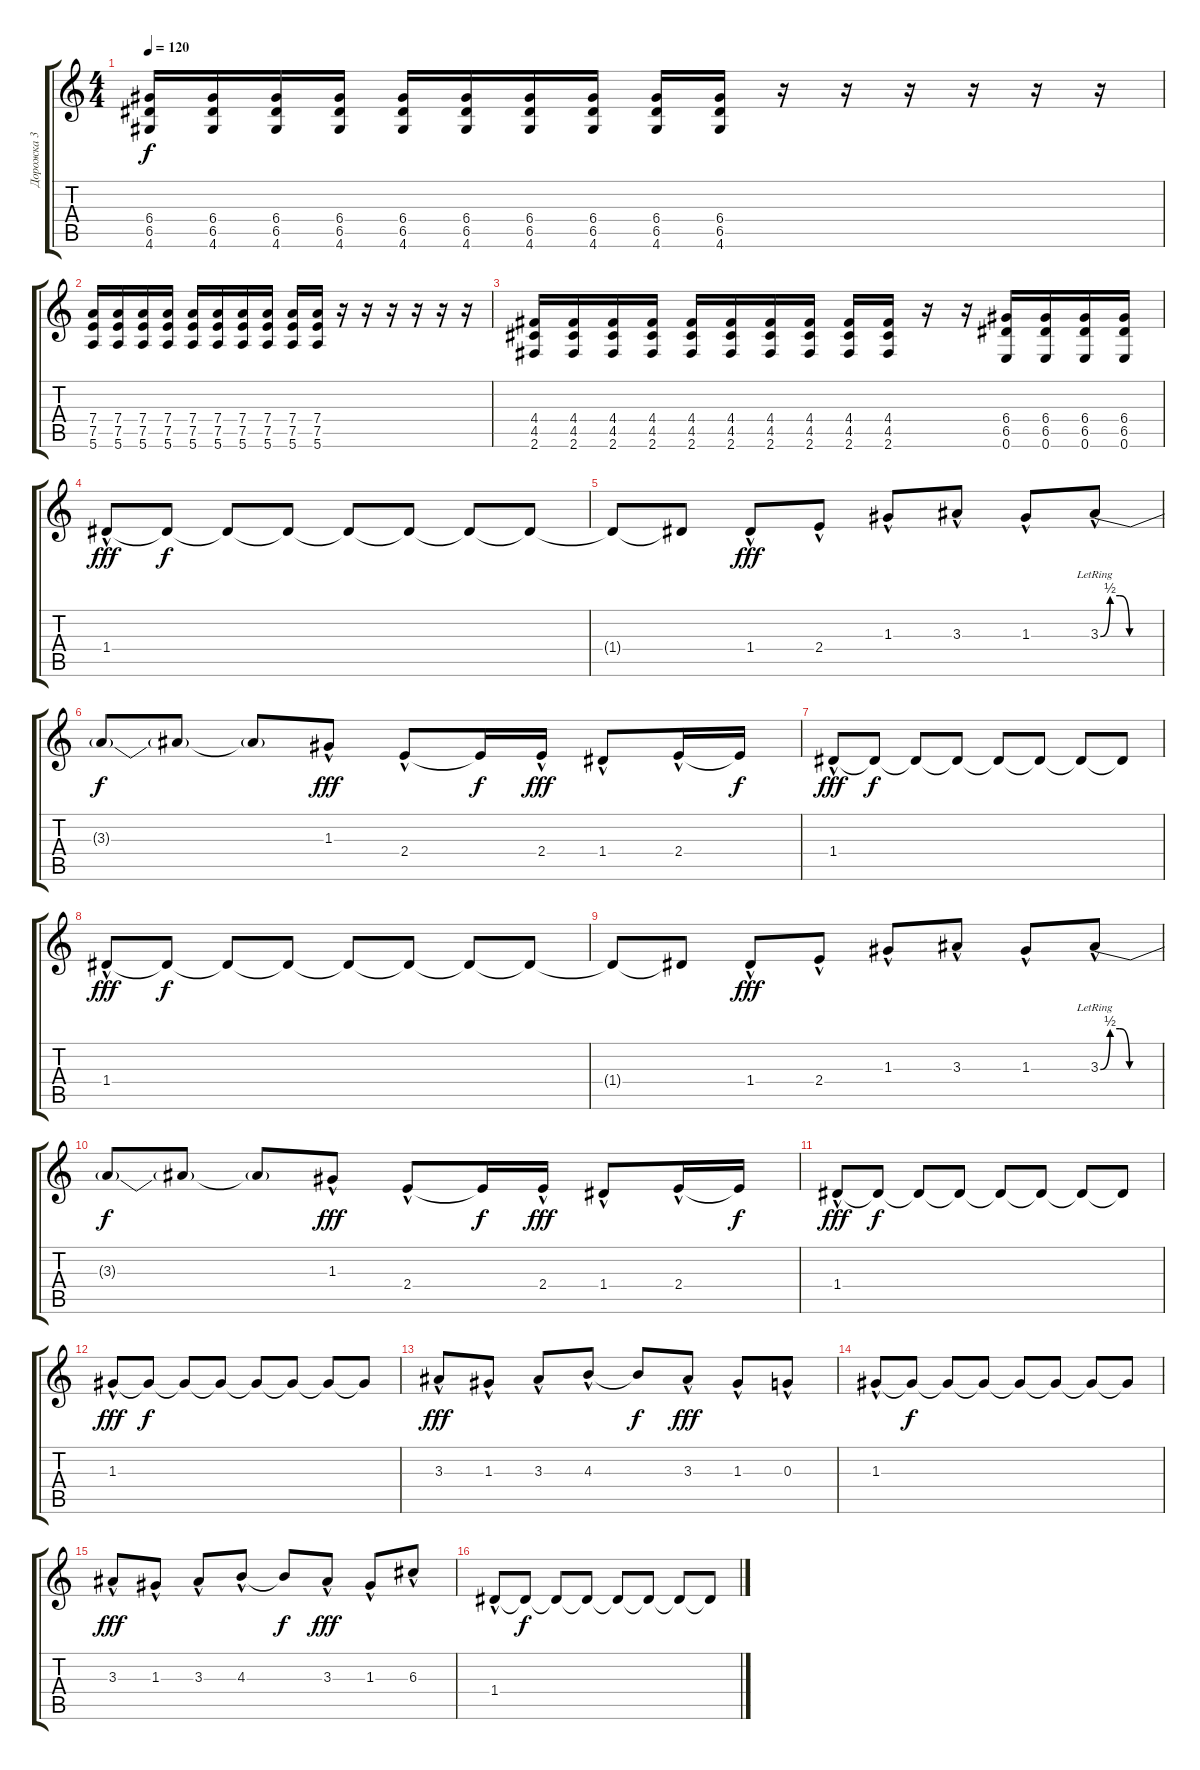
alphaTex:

\track ("Дорожка 3" "Дорожка 3") {instrument distortionguitar}
\staff {score tabs}
\tuning (E4 B3 G3 D3 A2 E2) {hide}
\ts (4 4)
\tempo 120
\clef g2
\ks c
(6.4 6.5 4.6).16{dy f} (6.4 6.5 4.6).16 (6.4 6.5 4.6).16 (6.4 6.5 4.6).16 (6.4 6.5 4.6).16 (6.4 6.5 4.6).16 (6.4 6.5 4.6).16 (6.4 6.5 4.6).16 (6.4 6.5 4.6).16 (6.4 6.5 4.6).16 r.16 r.16 r.16 r.16 r.16 r.16 |
(7.4 7.5 5.6).16 (7.4 7.5 5.6).16 (7.4 7.5 5.6).16 (7.4 7.5 5.6).16 (7.4 7.5 5.6).16 (7.4 7.5 5.6).16 (7.4 7.5 5.6).16 (7.4 7.5 5.6).16 (7.4 7.5 5.6).16 (7.4 7.5 5.6).16 r.16 r.16 r.16 r.16 r.16 r.16 |
(4.4 4.5 2.6).16 (4.4 4.5 2.6).16 (4.4 4.5 2.6).16 (4.4 4.5 2.6).16 (4.4 4.5 2.6).16 (4.4 4.5 2.6).16 (4.4 4.5 2.6).16 (4.4 4.5 2.6).16 (4.4 4.5 2.6).16 (4.4 4.5 2.6).16 r.16 r.16 (6.4 6.5 0.6).16 (6.4 6.5 0.6).16 (6.4 6.5 0.6).16 (6.4 6.5 0.6).16 |
1.4{hac}.8{dy fff} 1.4{t}.8{dy f} 1.4{t}.8 1.4{t}.8 1.4{t}.8 1.4{t}.8 1.4{t}.8 1.4{t}.8 |
1.4{t}.8 1.4{t}.8 1.4{hac}.8{dy fff} 2.4{hac}.8 1.3{hac}.8 3.3{hac}.8 1.3{hac}.8 3.3{be (custom 0 0 10 2 20 2 30 0 60 0) hac lr}.8 |
3.3{t}.8{dy f} 3.3{t}.8 3.3{t}.8 1.3{hac}.8{dy fff} 2.4{hac}.8 2.4{t}.16{dy f} 2.4{hac}.16{dy fff} 1.4{hac}.8 2.4{hac}.16 2.4{t}.16{dy f} |
1.4{hac}.8{dy fff} 1.4{t}.8{dy f} 1.4{t}.8 1.4{t}.8 1.4{t}.8 1.4{t}.8 1.4{t}.8 1.4{t}.8 |
1.4{hac}.8{dy fff} 1.4{t}.8{dy f} 1.4{t}.8 1.4{t}.8 1.4{t}.8 1.4{t}.8 1.4{t}.8 1.4{t}.8 |
1.4{t}.8 1.4{t}.8 1.4{hac}.8{dy fff} 2.4{hac}.8 1.3{hac}.8 3.3{hac}.8 1.3{hac}.8 3.3{be (custom 0 0 10 2 20 2 30 0 60 0) hac lr}.8 |
3.3{t}.8{dy f} 3.3{t}.8 3.3{t}.8 1.3{hac}.8{dy fff} 2.4{hac}.8 2.4{t}.16{dy f} 2.4{hac}.16{dy fff} 1.4{hac}.8 2.4{hac}.16 2.4{t}.16{dy f} |
1.4{hac}.8{dy fff} 1.4{t}.8{dy f} 1.4{t}.8 1.4{t}.8 1.4{t}.8 1.4{t}.8 1.4{t}.8 1.4{t}.8 |
1.3{hac}.8{dy fff} 1.3{t}.8{dy f} 1.3{t}.8 1.3{t}.8 1.3{t}.8 1.3{t}.8 1.3{t}.8 1.3{t}.8 |
3.3{hac}.8{dy fff} 1.3{hac}.8 3.3{hac}.8 4.3{hac}.8 4.3{t}.8{dy f} 3.3{hac}.8{dy fff} 1.3{hac}.8 0.3{hac}.8 |
1.3{hac}.8 1.3{t}.8{dy f} 1.3{t}.8 1.3{t}.8 1.3{t}.8 1.3{t}.8 1.3{t}.8 1.3{t}.8 |
3.3{hac}.8{dy fff} 1.3{hac}.8 3.3{hac}.8 4.3{hac}.8 4.3{t}.8{dy f} 3.3{hac}.8{dy fff} 1.3{hac}.8 6.3{hac}.8 |
1.4{hac}.8 1.4{t}.8{dy f} 1.4{t}.8 1.4{t}.8 1.4{t}.8 1.4{t}.8 1.4{t}.8 1.4{t}.8
